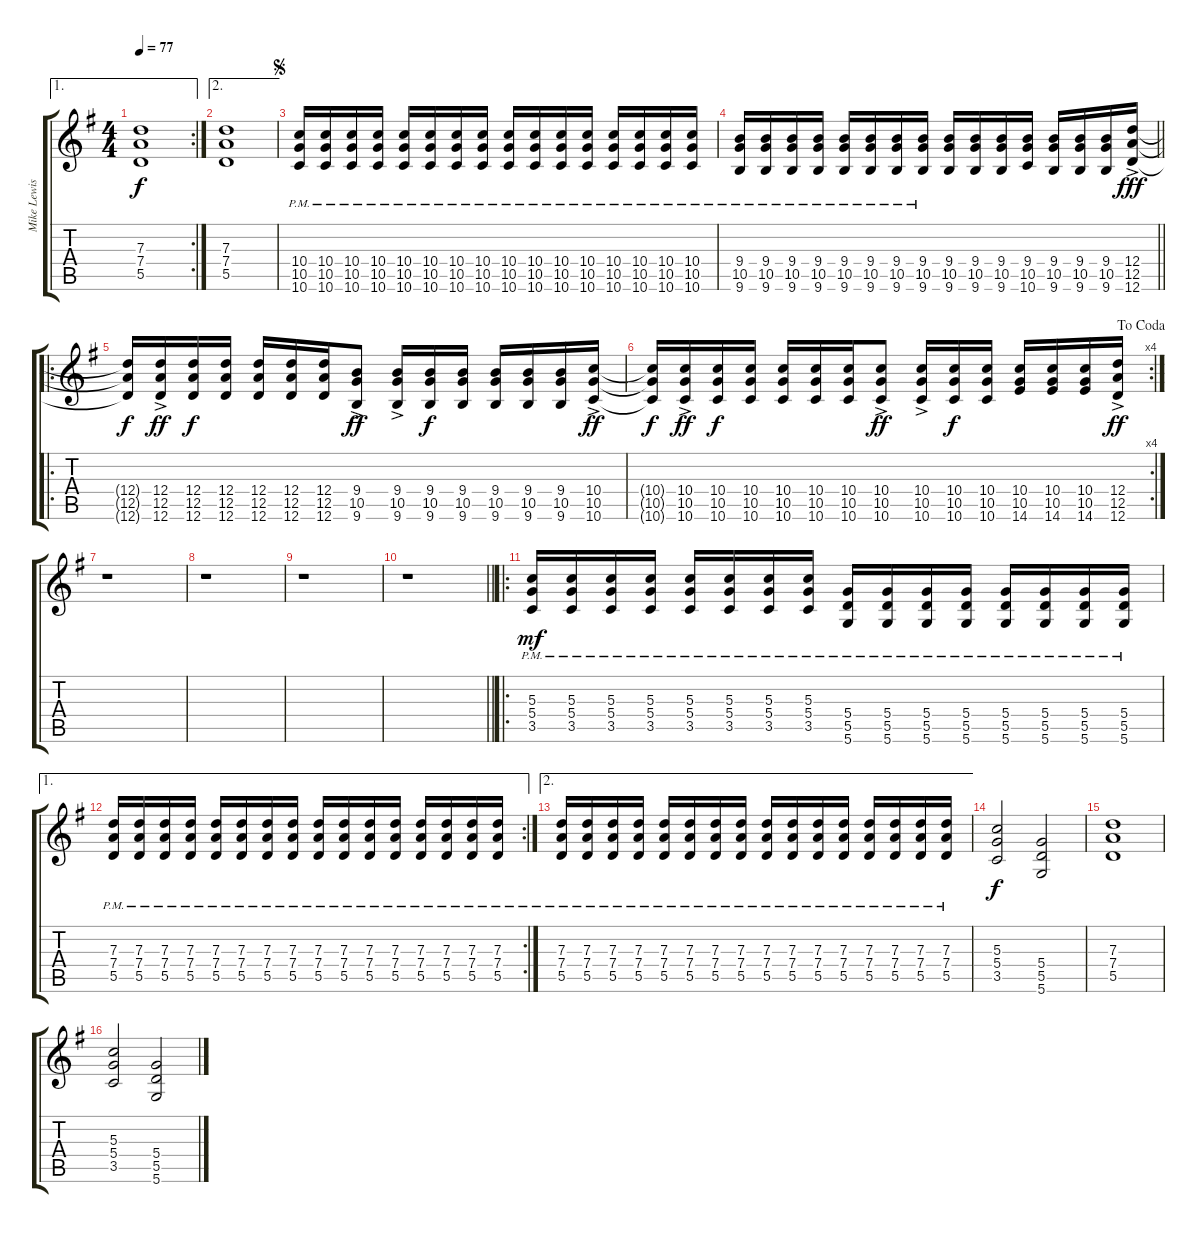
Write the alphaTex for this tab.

\track ("Mike Lewis - Distorted" "Mike Lewis") {instrument distortionguitar}
\staff {score tabs}
\tuning (E4 B3 G3 D3 A2 D2) {hide}
\ae 1
\rc 2
\ts (4 4)
\tempo 77
\clef g2
\ks g
(7.3 7.4 5.5).1{dy f} |
\ae 2
(7.3 7.4 5.5).1 |
\jump segno
(10.4{pm} 10.5{pm} 10.6{pm}).16 (10.4{pm} 10.5{pm} 10.6{pm}).16 (10.4{pm} 10.5{pm} 10.6{pm}).16 (10.4{pm} 10.5{pm} 10.6{pm}).16 (10.4{pm} 10.5{pm} 10.6{pm}).16 (10.4{pm} 10.5{pm} 10.6{pm}).16 (10.4{pm} 10.5{pm} 10.6{pm}).16 (10.4{pm} 10.5{pm} 10.6{pm}).16 (10.4{pm} 10.5{pm} 10.6{pm}).16 (10.4{pm} 10.5{pm} 10.6{pm}).16 (10.4{pm} 10.5{pm} 10.6{pm}).16 (10.4{pm} 10.5{pm} 10.6{pm}).16 (10.4{pm} 10.5{pm} 10.6{pm}).16 (10.4{pm} 10.5{pm} 10.6{pm}).16 (10.4{pm} 10.5{pm} 10.6{pm}).16 (10.4{pm} 10.5{pm} 10.6{pm}).16 |
\barLineRight lightlight
(9.4{pm} 10.5{pm} 9.6{pm}).16 (9.4{pm} 10.5{pm} 9.6{pm}).16 (9.4{pm} 10.5{pm} 9.6{pm}).16 (9.4{pm} 10.5{pm} 9.6{pm}).16 (9.4{pm} 10.5{pm} 9.6{pm}).16 (9.4{pm} 10.5{pm} 9.6{pm}).16 (9.4{pm} 10.5{pm} 9.6{pm}).16 (9.4{pm} 10.5{pm} 9.6{pm}).16 (9.4 10.5 9.6).16 (9.4 10.5 9.6).16 (9.4 10.5 9.6).16 (9.4 10.5 10.6).16 (9.4 10.5 9.6).16 (9.4 10.5 9.6).16 (9.4 10.5 9.6).16 (12.4{ac} 12.5{ac} 12.6{ac}).16{dy fff} |
\ro
(12.4{t} 12.5{t} 12.6{t}).16{dy f} (12.4{ac} 12.5{ac} 12.6{ac}).16{dy ff} (12.4 12.5 12.6).16{dy f} (12.4 12.5 12.6).16 (12.4 12.5 12.6).16 (12.4 12.5 12.6).16 (12.4 12.5 12.6).16 (9.4{ac} 10.5{ac} 9.6{ac}).8{dy ff} (9.4{ac} 10.5{ac} 9.6{ac}).16 (9.4 10.5 9.6).16{dy f} (9.4 10.5 9.6).16 (9.4 10.5 9.6).16 (9.4 10.5 9.6).16 (9.4 10.5 9.6).16 (10.4{ac} 10.5{ac} 10.6{ac}).16{dy ff} |
\rc 4
\jump dacoda
(10.4{t} 10.5{t} 10.6{t}).16{dy f} (10.4{ac} 10.5{ac} 10.6{ac}).16{dy ff} (10.4 10.5 10.6).16{dy f} (10.4 10.5 10.6).16 (10.4 10.5 10.6).16 (10.4 10.5 10.6).16 (10.4 10.5 10.6).16 (10.4{ac} 10.5{ac} 10.6{ac}).8{dy ff} (10.4{ac} 10.5{ac} 10.6{ac}).16 (10.4 10.5 10.6).16{dy f} (10.4 10.5 10.6).16 (10.4 10.5 14.6).16 (10.4 10.5 14.6).16 (10.4 10.5 14.6).16 (12.4{ac} 12.5{ac} 12.6{ac}).16{dy ff} |
r.1 |
r.1 |
r.1 |
\barLineRight lightlight
r.1 |
\ro
(5.3{pm} 5.4{pm} 3.5{pm}).16{dy mf} (5.3{pm} 5.4{pm} 3.5{pm}).16 (5.3{pm} 5.4{pm} 3.5{pm}).16 (5.3{pm} 5.4{pm} 3.5{pm}).16 (5.3{pm} 5.4{pm} 3.5{pm}).16 (5.3{pm} 5.4{pm} 3.5{pm}).16 (5.3{pm} 5.4{pm} 3.5{pm}).16 (5.3{pm} 5.4{pm} 3.5{pm}).16 (5.4{pm} 5.5{pm} 5.6{pm}).16 (5.4{pm} 5.5{pm} 5.6{pm}).16 (5.4{pm} 5.5{pm} 5.6{pm}).16 (5.4{pm} 5.5{pm} 5.6{pm}).16 (5.4{pm} 5.5{pm} 5.6{pm}).16 (5.4{pm} 5.5{pm} 5.6{pm}).16 (5.4{pm} 5.5{pm} 5.6{pm}).16 (5.4{pm} 5.5{pm} 5.6{pm}).16 |
\ae 1
\rc 2
(7.3{pm} 7.4{pm} 5.5{pm}).16 (7.3{pm} 7.4{pm} 5.5{pm}).16 (7.3{pm} 7.4{pm} 5.5{pm}).16 (7.3{pm} 7.4{pm} 5.5{pm}).16 (7.3{pm} 7.4{pm} 5.5{pm}).16 (7.3{pm} 7.4{pm} 5.5{pm}).16 (7.3{pm} 7.4{pm} 5.5{pm}).16 (7.3{pm} 7.4{pm} 5.5{pm}).16 (7.3{pm} 7.4{pm} 5.5{pm}).16 (7.3{pm} 7.4{pm} 5.5{pm}).16 (7.3{pm} 7.4{pm} 5.5{pm}).16 (7.3{pm} 7.4{pm} 5.5{pm}).16 (7.3{pm} 7.4{pm} 5.5{pm}).16 (7.3{pm} 7.4{pm} 5.5{pm}).16 (7.3{pm} 7.4{pm} 5.5{pm}).16 (7.3{pm} 7.4{pm} 5.5{pm}).16 |
\ae 2
(7.3{pm} 7.4{pm} 5.5{pm}).16 (7.3{pm} 7.4{pm} 5.5{pm}).16 (7.3{pm} 7.4{pm} 5.5{pm}).16 (7.3{pm} 7.4{pm} 5.5{pm}).16 (7.3{pm} 7.4{pm} 5.5{pm}).16 (7.3{pm} 7.4{pm} 5.5{pm}).16 (7.3{pm} 7.4{pm} 5.5{pm}).16 (7.3{pm} 7.4{pm} 5.5{pm}).16 (7.3{pm} 7.4{pm} 5.5{pm}).16 (7.3{pm} 7.4{pm} 5.5{pm}).16 (7.3{pm} 7.4{pm} 5.5{pm}).16 (7.3{pm} 7.4{pm} 5.5{pm}).16 (7.3{pm} 7.4{pm} 5.5{pm}).16 (7.3{pm} 7.4{pm} 5.5{pm}).16 (7.3{pm} 7.4{pm} 5.5{pm}).16 (7.3{pm} 7.4{pm} 5.5{pm}).16 |
(5.3 5.4 3.5).2{dy f} (5.4 5.5 5.6).2 |
(7.3 7.4 5.5).1 |
(5.3 5.4 3.5).2 (5.4 5.5 5.6).2
